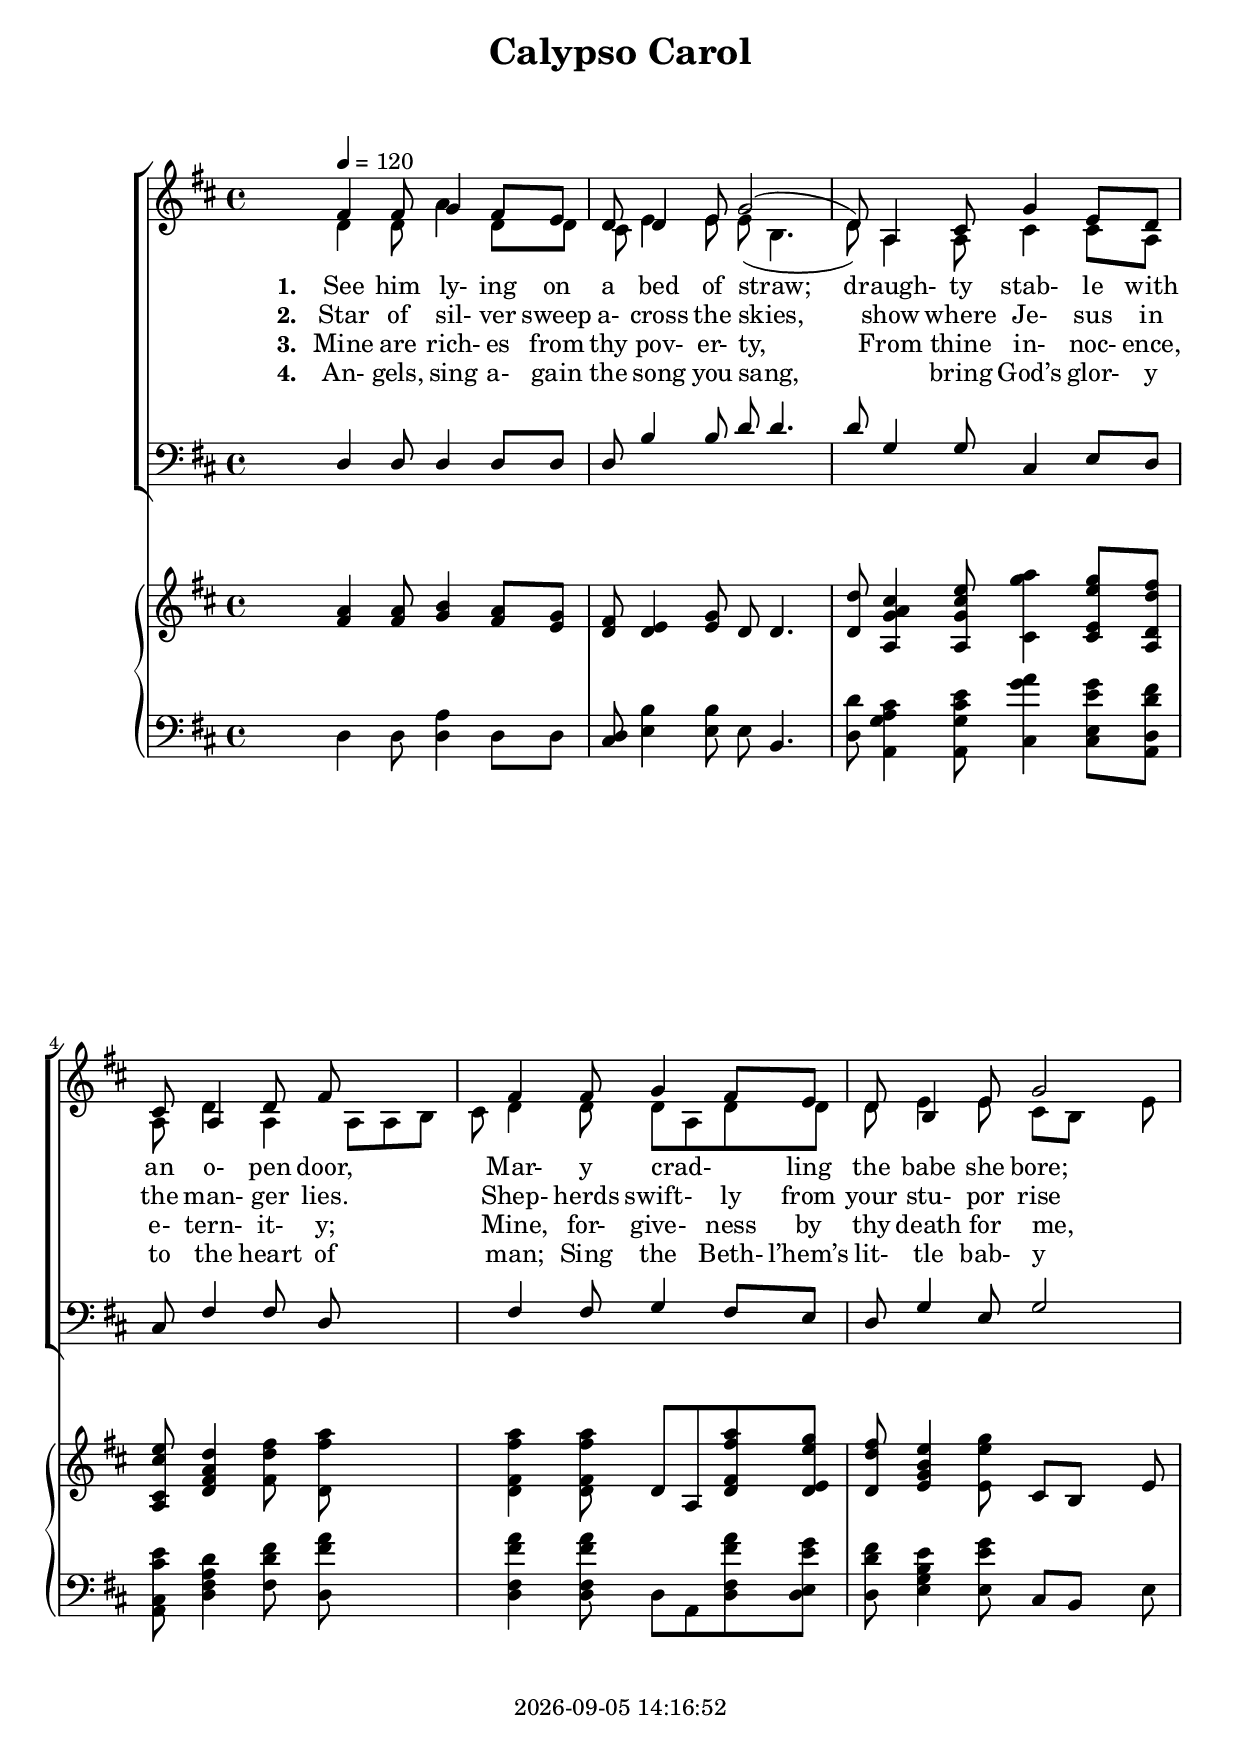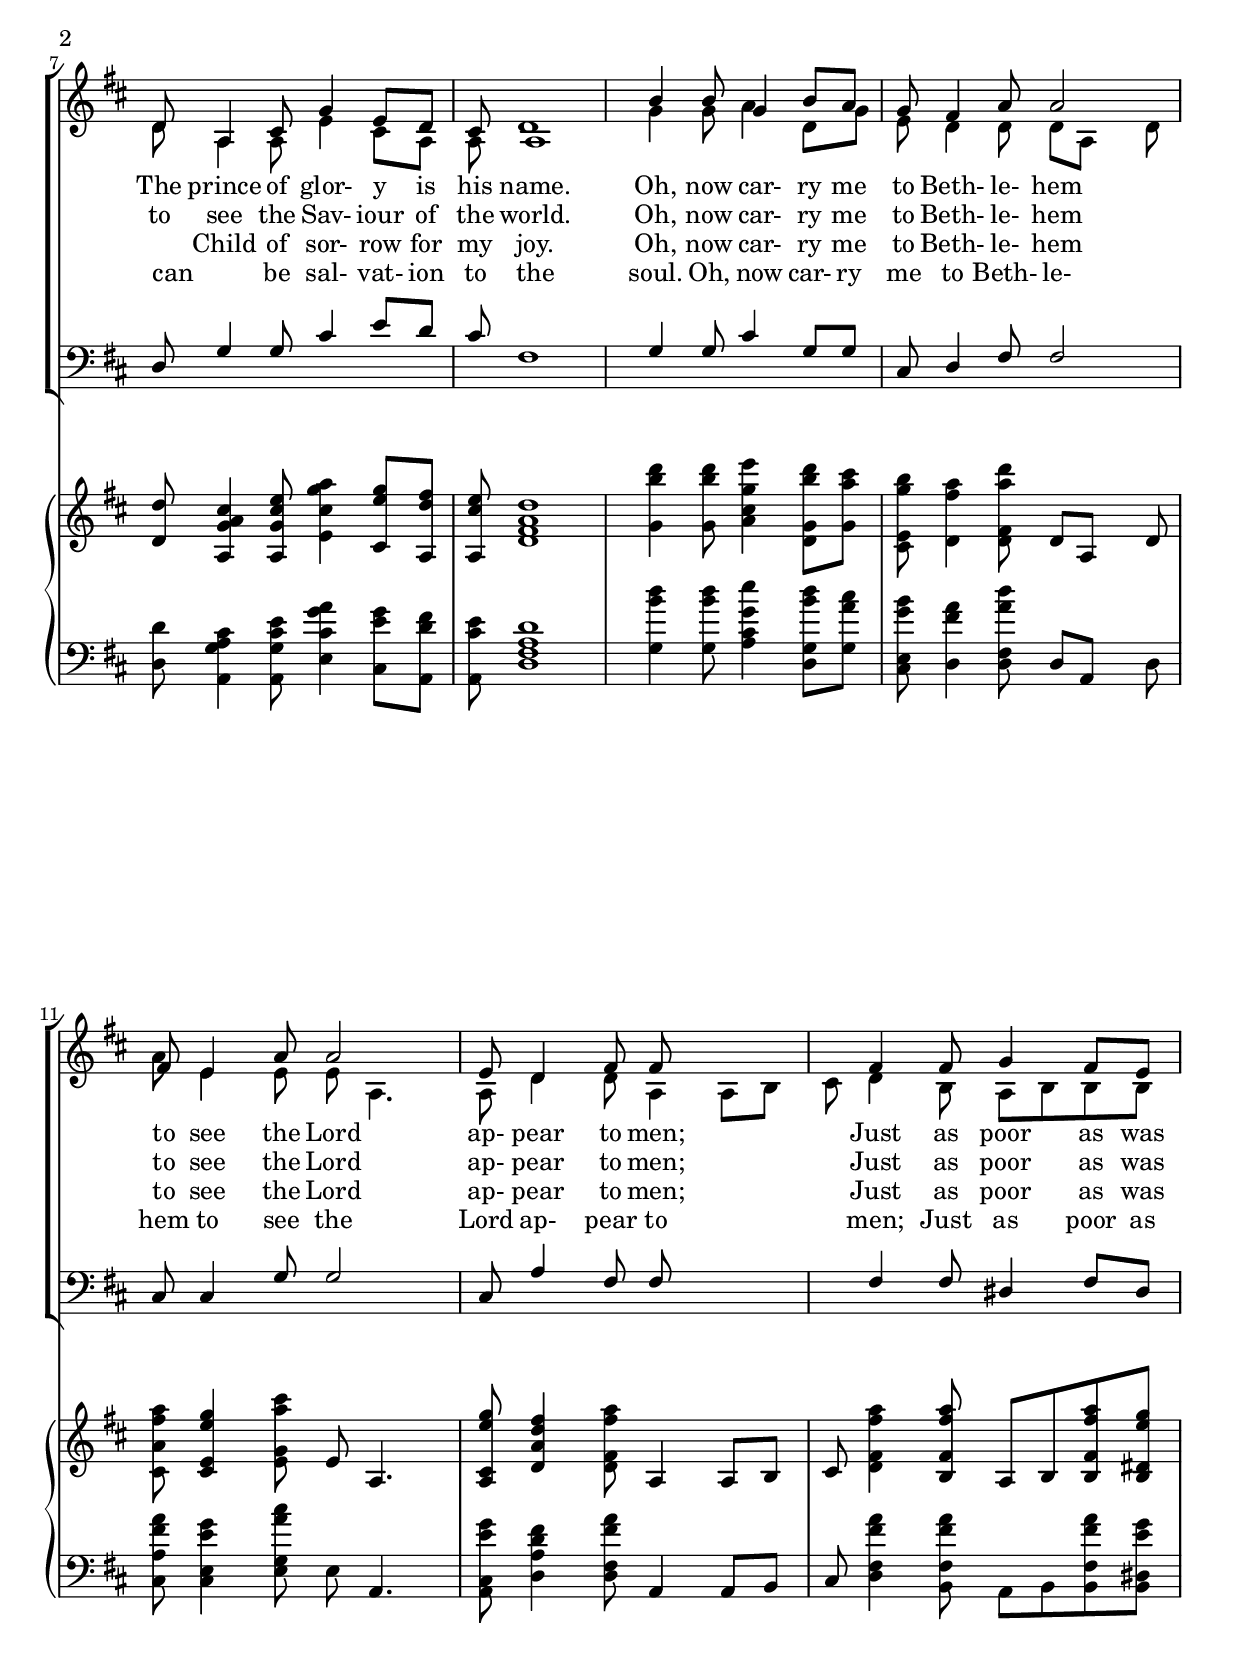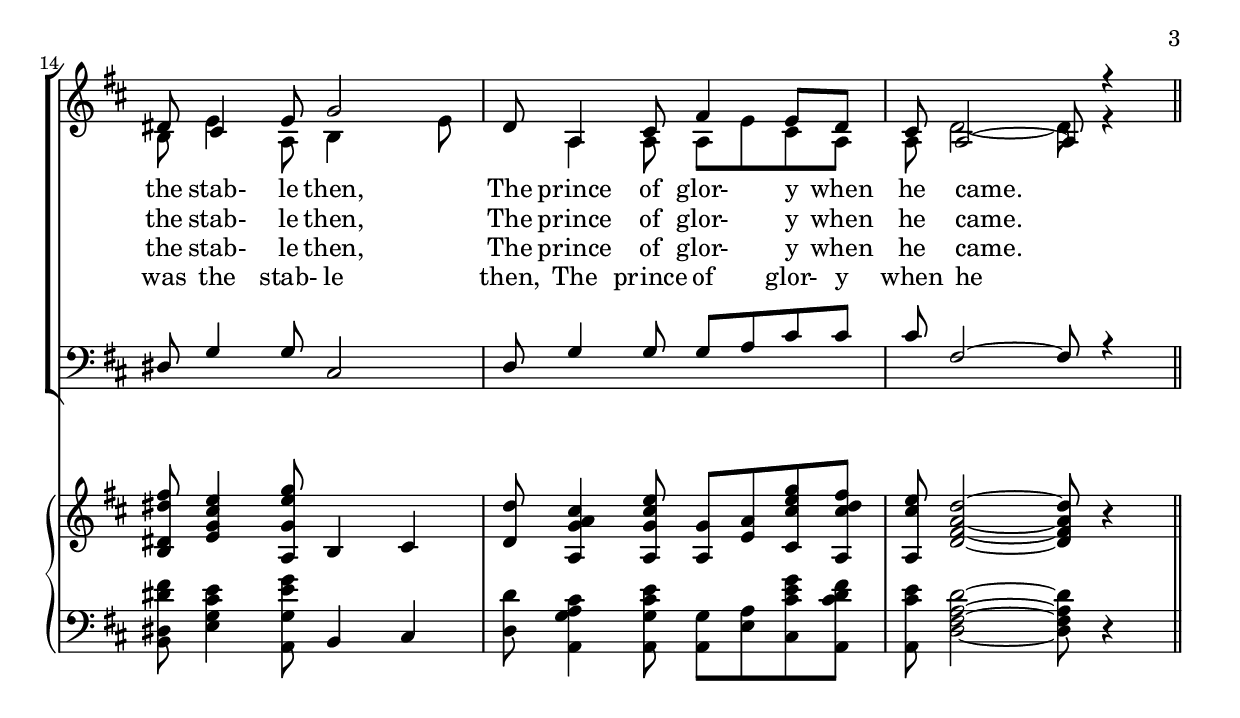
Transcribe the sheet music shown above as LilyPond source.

\version "2.13.53"

today = #(strftime "%Y-%m-%d %H:%M:%S" (localtime (current-time)))

global =  {
  \time 4/4 
  \key d \major
  \time 4/4 
  \skip 8 
  \tempo 4 = 120 
}

sopMusic = \relative c {
  fis'4 fis8 g4 fis8 e |
  % 4
  d d4 e8 g2( |
  % 5
  d8) a4 cis8 g'4 e8 d |
  % 6
  cis a4 d8 fis8*5 fis4 fis8 g4 fis8 e |
  % 8
  d b4 e8 g2 |
  % 9
  d8 a4 cis8 g'4 e8 d |
  % 10
  cis a1 b'4 b8 g4 b8 a |
  % 12
  g fis4 a8 a2 |
  % 13
  fis8 e4 a8 a2 |
  % 14
  e8 d4 fis8 fis8*5 fis4 fis8 g4 fis8 e |
  % 16
  dis cis4 e8 g2 |
  % 17
  d8 a4 cis8 fis4 e8 d |
  % 18
  cis a2 ~ a8 r4
}

tenorMusic = \relative c {
  d4 d8 d4 d8 d |
  % 4
  d b'4 b8 d d4. |
  % 5
  d8 g,4 g8 cis,4 e8 d |
  % 6
  cis fis4 fis8 d8*5 fis4 fis8 g4 fis8 e |
  % 8
  d g4 e8 g2 |
  % 9
  d8 g4 g8 cis4 e8 d |
  % 10
  cis fis,1 g4 g8 cis4 g8 g |
  % 12
  cis, d4 fis8 fis2 |
  % 13
  cis8 cis4 g'8 g2 |
  % 14
  cis,8 a'4 fis8 fis8*5 fis4 fis8 dis4 fis8 dis |
  % 16
  dis g4 g8 cis,2 |
  % 17
  d8 g4 g8 g a cis cis |
  % 18
  cis fis,2 ~ fis8 r4
}

altoMusic = \relative c' {
  d4 d8 a'4 d,8 d |
  % 4
  cis e4 e8 e( b4. |
  % 5
  d8) a4 a8 cis4 cis8 a |
  % 6
  a d4 a a8 a b |
  % 7
  cis d4 d8 d a d d |
  % 8
  d e4 e8 cis b s8 e |
  % 9
  d a4 a8 e'4 cis8 a |
  % 10
  a d1 g4 g8 a4 d,8 g |
  % 12
  e d4 d8 d a s8 d |
  % 13
  a' e4 e8 e a,4. |
  % 14
  a8 d4 d8 a4 a8 b |
  % 15
  cis d4 b8 a b b b |
  % 16
  b e4 a,8 b4 s8 e |
  % 17
  s8 a,4 a8 a e' cis a |
  % 18
  a8 d2 ~ d8 r4
}

trebleaccMusic = \relative c {
				% 1
  <fis' a>4 <fis a>8 <g b>4 <fis a>8 <e g>8
  <d fis>8 <d e>4 <e g>8 d8 d4.
  <d' d, >8 <a cis a, g' >4 <cis e a,, g' >8 <g' a cis,, >4 <e g cis,, e >8 
  <d fis a,, d >8 |
  <cis e a,, cis >8 <a d d, fis >4 <d fis fis, >8 <fis a d,, >8*5 
  <fis a d,, fis >4 <fis a d,, fis >8 d, a <fis'' a d,, fis >8 
  <e g d, e >8 |
  <d fis d, >8 <b e e, g >4 <e g e, >8 cis, b s8 e |
  <d' d, >8 <a cis a, g' >4 <cis e a,, g' >8 <g' a e, cis' >4 
  <e g cis,, >8 <d fis a,, >8 |
  % 10
  <cis e a,, >8 <a d d, fis >1 <b' d g,, >4 <b d g,, >8 <g e' a,, cis >4 
  <b d d,, g >8 <a cis g, >8 |
  % 12
  <g b cis,, e >8 <fis a d,, >4 <a d d,, fis >8 d,, a s8 d |
  % 13
  <fis' a cis,, a' >8 <e g cis,, e >4 <a cis e,, g >8 e, a,4. |
  % 14
  <e'' g a,, cis >8 <d fis d, a' >4 <fis a d,, fis >8 a,,4 a8 
  b |
  % 15
  cis <fis' a d,, fis >4 <fis a b,, fis' >8 a,, b <fis'' a b,, fis' >8 
  <e g b,, dis >8 |
  % 16
  <dis fis b,, dis >8 <cis e e, g >4 <e g a,, g' >8 b,4 cis |
  % 17
  <d' d, >8 <a cis a, g' >4 <cis e a,, g' >8 <a, g' >8 <e' a >8 
  <e' g cis,, cis' >8 <d fis a,, cis' >8 |
  % 18
  <cis e a,, >8 <a d d, fis >2 ~ q8 r4
}

bassaccMusic = \relative c {
  d4 d8 <d a' >4 d8 d8
  <cis d>8 <e b'>4 <e b'>8 e8 b4.
%%
  <d' d, >8 <a cis a, g' >4 <cis e a,, g' >8 <g' a cis,, >4 <e g cis,, e >8 
  <d fis a,, d >8 |
  <cis e a,, cis >8 <a d d, fis >4 <d fis fis, >8 <fis a d,, >8*5 
  <fis a d,, fis >4 <fis a d,, fis >8 d, a <fis'' a d,, fis >8 
  <e g d, e >8 |
  % 8
  <d fis d, >8 <b e e, g >4 <e g e, >8 cis, b s8 e |
  % 9
  <d' d, >8 <a cis a, g' >4 <cis e a,, g' >8 <g' a e, cis' >4 
  <e g cis,, >8 <d fis a,, >8 |
  % 10
  <cis e a,, >8 <a d d, fis >1 <b' d g,, >4 <b d g,, >8 <g e' a,, cis >4 
  <b d d,, g >8 <a cis g, >8 |
  % 12
  <g b cis,, e >8 <fis a d,, >4 <a d d,, fis >8 d,, a s8 d |
  % 13
  <fis' a cis,, a' >8 <e g cis,, e >4 <a cis e,, g >8 e, a,4. |
  % 14
  <e'' g a,, cis >8 <d fis d, a' >4 <fis a d,, fis >8 a,,4 a8 
  b |
  % 15
  cis <fis' a d,, fis >4 <fis a b,, fis' >8 a,, b <fis'' a b,, fis' >8 
  <e g b,, dis >8 |
  % 16
  <dis fis b,, dis >8 <cis e e, g >4 <e g a,, g' >8 b,4 cis |
  % 17
  <d' d, >8 <a cis a, g' >4 <cis e a,, g' >8 <a, g' >8 <e' a >8 
  <e' g cis,, cis' >8 <d fis a,, cis' >8 |
  % 18
  <cis e a,, >8 <a d d, fis >2 ~ q8 r4
}

firstverse = \lyricmode {
  \set stanza = "1. "
  See him ly- ing on a bed of straw;
  draugh- ty stab- le with an o- pen door,
  Mar- y crad- _ ling the babe she bore; 
  The prince of glor- y is his name.
  
  Oh, now car- ry me to Beth- le- hem 
  to see the Lord ap- pear to men; 
  Just as poor as was the stab- le then, 
  The prince of glor- y when he came.
}

secondverse = \lyricmode {
  \set stanza = "2. "
  Star of sil- ver sweep a- cross the skies,
  show where Je- sus in the man- ger lies. 
  Shep- herds swift- ly from your stu- por rise 
  to see the Sav- iour of the world.
  Oh, now car- ry me to Beth- le- hem 
  to see the Lord ap- pear to men; 
  Just as poor as was the stab- le then, 
  The prince of glor- y when he came.
}

thirdverse = \lyricmode {
  \set stanza = "3. "
  Mine are rich- es from thy pov- er- ty,
  From thine in- noc- ence, e- tern- it- y; 
  Mine, for- give- ness by thy death for me, _
  Child of sor- row for my joy.
  Oh, now car- ry me to Beth- le- hem 
  to see the Lord ap- pear to men; 
  Just as poor as was the stab- le then, 
  The prince of glor- y when he came.
}

fourthverse = \lyricmode {
  \set stanza = "4. "
  An- gels, sing a- gain the song you sang, 
  _ bring God’s glor- y to the heart of man; 
  Sing the Beth- l’hem’s lit- tle bab- y can 
  _ be sal- vat- ion to the soul.
  Oh, now car- ry me to Beth- le- hem 
  to see the Lord ap- pear to men; 
  Just as poor as was the stab- le then, 
  The prince of glor- y when he came.
}

\book
{
  \header {
    title = "Calypso Carol"
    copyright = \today
  }
  \score {
    <<
      \context ChoirStaff <<
	\context Staff = women <<
	  \context Voice = sopranos { \voiceOne {\global \sopMusic \bar "||"} }
	  \context Voice = altos { \voiceTwo {\global \altoMusic} }
	>>
	\context Lyrics = firstverse { s1 }
	\context Lyrics = secondverse { s1 }
	\context Lyrics = thirdverse { s1 }
	\context Lyrics = fourthverse { s1 }
	\context Staff = men {
	  <<
	    \clef bass
	    \context Voice = tenors { \voiceOne {\global \tenorMusic} }
	  >>
	}
      >>
      \context PianoStaff <<
	\context Staff = trebleacc {
	  <<
	    \context Voice = trebleacc { \global \trebleaccMusic }
	  >>
	}
	\context Staff = bassacc {
	  <<
	    \clef bass
	    \context Voice = bassacc { \global \bassaccMusic }
	  >>
	}
      >>
      \context Lyrics = firstverse \lyricsto sopranos {\firstverse}
      \context Lyrics = secondverse \lyricsto sopranos {\secondverse}
      \context Lyrics = thirdverse \lyricsto sopranos {\thirdverse}
      \context Lyrics = fourthverse \lyricsto sopranos {\fourthverse}
    >>
    
    \layout {
      \context {
				% a little smaller so lyrics
				% can be closer to the staff
	\Staff \override VerticalAxisGroup #'minimum-Y-extent = #'(-3 . 3)
        }
	\context {\RemoveEmptyStaffContext
	\override VerticalAxisGroup #'remove-first = ##t }
    }
    \midi {}
  }
}
